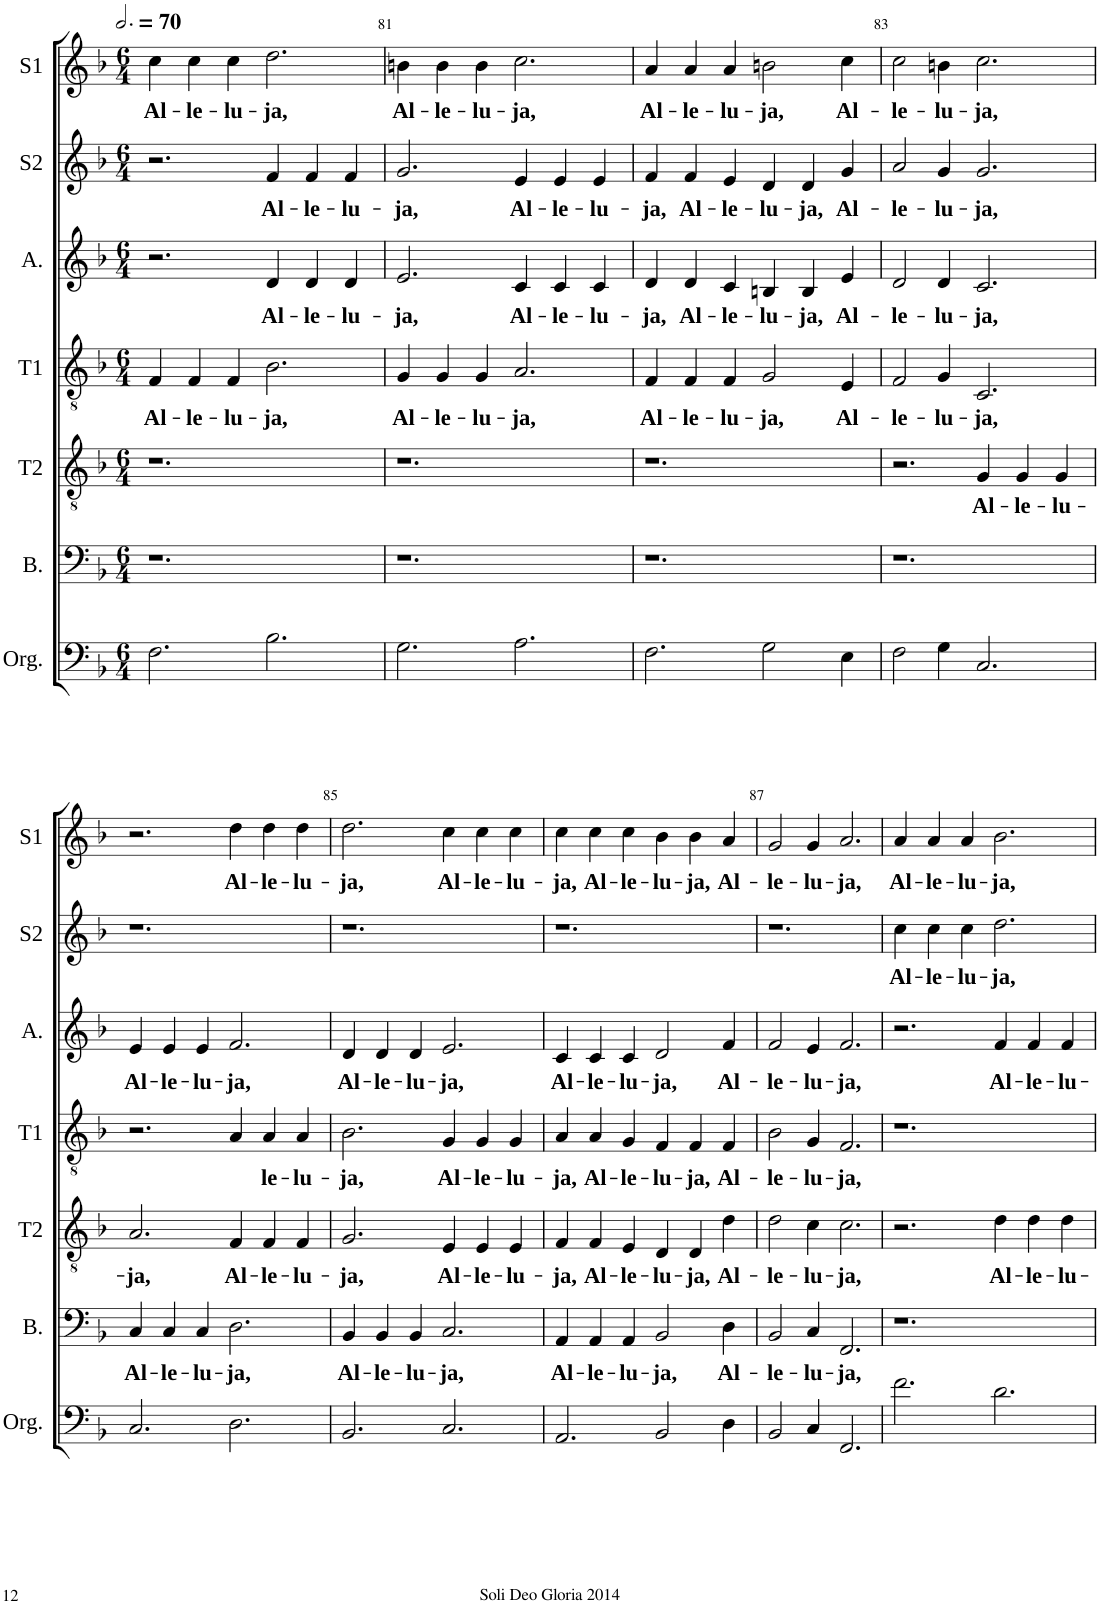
**kern	**kern	**text	**kern	**text	**kern	**text	**kern	**text	**kern	**text	**kern	**text
*part7	*part6	*part6	*part5	*part5	*part4	*part4	*part3	*part3	*part2	*part2	*part1	*part1
*staff7	*staff6	*staff6	*staff5	*staff5	*staff4	*staff4	*staff3	*staff3	*staff2	*staff2	*staff1	*staff1
*I"Organ	*I"Bass	*	*I"Tenor II	*	*I"Tenor I	*	*I"Alto	*	*I"Soprano II	*	*I"Soprano I	*
*I'Org.	*I'B.	*	*I'T2	*	*I'T1	*	*I'A.	*	*I'S2	*	*I'S1	*
!!LO:PB:g=z
*clefF4	*clefF4	*	*clefGv2	*	*clefGv2	*	*clefG2	*	*clefG2	*	*clefG2	*
*k[b-]	*k[b-]	*	*k[b-]	*	*k[b-]	*	*k[b-]	*	*k[b-]	*	*k[b-]	*
*M6/4	*M6/4	*	*M6/4	*	*M6/4	*	*M6/4	*	*M6/4	*	*M6/4	*
*MM210	*MM210	*	*MM210	*	*MM210	*	*MM210	*	*MM210	*	*MM210	*
=80	=80	=80	=80	=80	=80	=80	=80	=80	=80	=80	=80	=80
!	!	!	!	!	!	!LO:LY:b	!	!	!	!	!	!LO:LY:b
2.F\	1.r	.	1.r	.	4F/	Al-	2.r	.	2.r	.	4cc\	Al-
!	!	!	!	!	!	!LO:LY:b	!	!	!	!	!	!LO:LY:b
.	.	.	.	.	4F/	-le-	.	.	.	.	4cc\	-le-
!	!	!	!	!	!	!LO:LY:b	!	!	!	!	!	!LO:LY:b
.	.	.	.	.	4F/	-lu-	.	.	.	.	4cc\	-lu-
!	!	!	!	!	!	!LO:LY:b	!	!LO:LY:b	!	!LO:LY:b	!	!LO:LY:b
2.B-\	.	.	.	.	2.B-\	-ja,	4d/	Al-	4f/	Al-	2.dd\	-ja,
!	!	!	!	!	!	!	!	!LO:LY:b	!	!LO:LY:b	!	!
.	.	.	.	.	.	.	4d/	-le-	4f/	-le-	.	.
!	!	!	!	!	!	!	!	!LO:LY:b	!	!LO:LY:b	!	!
.	.	.	.	.	.	.	4d/	-lu-	4f/	-lu-	.	.
=81	=81	=81	=81	=81	=81	=81	=81	=81	=81	=81	=81	=81
!	!	!	!	!	!	!LO:LY:b	!	!LO:LY:b	!	!LO:LY:b	!	!LO:LY:b
2.G\	1.r	.	1.r	.	4G/	Al-	2.e/	-ja,	2.g/	-ja,	4bn\	Al-
!	!	!	!	!	!	!LO:LY:b	!	!	!	!	!	!LO:LY:b
.	.	.	.	.	4G/	-le-	.	.	.	.	4b\	-le-
!	!	!	!	!	!	!LO:LY:b	!	!	!	!	!	!LO:LY:b
.	.	.	.	.	4G/	-lu-	.	.	.	.	4b\	-lu-
!	!	!	!	!	!	!LO:LY:b	!	!LO:LY:b	!	!LO:LY:b	!	!LO:LY:b
2.A\	.	.	.	.	2.A/	-ja,	4c/	Al-	4e/	Al-	2.cc\	-ja,
!	!	!	!	!	!	!	!	!LO:LY:b	!	!LO:LY:b	!	!
.	.	.	.	.	.	.	4c/	-le-	4e/	-le-	.	.
!	!	!	!	!	!	!	!	!LO:LY:b	!	!LO:LY:b	!	!
.	.	.	.	.	.	.	4c/	-lu-	4e/	-lu-	.	.
=82	=82	=82	=82	=82	=82	=82	=82	=82	=82	=82	=82	=82
!	!	!	!	!	!	!LO:LY:b	!	!LO:LY:b	!	!LO:LY:b	!	!LO:LY:b
2.F\	1.r	.	1.r	.	4F/	Al-	4d/	-ja,	4f/	-ja,	4a/	Al-
!	!	!	!	!	!	!LO:LY:b	!	!LO:LY:b	!	!LO:LY:b	!	!LO:LY:b
.	.	.	.	.	4F/	-le-	4d/	Al-	4f/	Al-	4a/	-le-
!	!	!	!	!	!	!LO:LY:b	!	!LO:LY:b	!	!LO:LY:b	!	!LO:LY:b
.	.	.	.	.	4F/	-lu-	4c/	-le-	4e/	-le-	4a/	-lu-
!	!	!	!	!	!	!LO:LY:b	!	!LO:LY:b	!	!LO:LY:b	!	!LO:LY:b
2G\	.	.	.	.	2G/	-ja,	4Bn/	-lu-	4d/	-lu-	2bn\	-ja,
!	!	!	!	!	!	!	!	!LO:LY:b	!	!LO:LY:b	!	!
.	.	.	.	.	.	.	4B/	-ja,	4d/	-ja,	.	.
!	!	!	!	!	!	!LO:LY:b	!	!LO:LY:b	!	!LO:LY:b	!	!LO:LY:b
4E\	.	.	.	.	4E/	Al-	4e/	Al-	4g/	Al-	4cc\	Al-
=83	=83	=83	=83	=83	=83	=83	=83	=83	=83	=83	=83	=83
!	!	!	!	!	!	!LO:LY:b	!	!LO:LY:b	!	!LO:LY:b	!	!LO:LY:b
2F\	1.r	.	2.r	.	2F/	-le-	2d/	-le-	2a/	-le-	2cc\	-le-
!	!	!	!	!	!	!LO:LY:b	!	!LO:LY:b	!	!LO:LY:b	!	!LO:LY:b
4G\	.	.	.	.	4G/	-lu-	4d/	-lu-	4g/	-lu-	4bn\	-lu-
!	!	!	!	!LO:LY:b	!	!LO:LY:b	!	!LO:LY:b	!	!LO:LY:b	!	!LO:LY:b
2.C/	.	.	4G/	Al-	2.C/	-ja,	2.c/	-ja,	2.g/	-ja,	2.cc\	-ja,
!	!	!	!	!LO:LY:b	!	!	!	!	!	!	!	!
.	.	.	4G/	-le-	.	.	.	.	.	.	.	.
!	!	!	!	!LO:LY:b	!	!	!	!	!	!	!	!
.	.	.	4G/	-lu-	.	.	.	.	.	.	.	.
!!LO:LB:g=z
=84	=84	=84	=84	=84	=84	=84	=84	=84	=84	=84	=84	=84
!	!	!LO:LY:b	!	!LO:LY:b	!	!	!	!LO:LY:b	!	!	!	!
2.C/	4C/	Al-	2.A/	-ja,	2.r	.	4e/	Al-	1.r	.	2.r	.
!	!	!LO:LY:b	!	!	!	!	!	!LO:LY:b	!	!	!	!
.	4C/	-le-	.	.	.	.	4e/	-le-	.	.	.	.
!	!	!LO:LY:b	!	!	!	!	!	!LO:LY:b	!	!	!	!
.	4C/	-lu-	.	.	.	.	4e/	-lu-	.	.	.	.
!	!	!LO:LY:b	!	!LO:LY:b	!	!	!	!LO:LY:b	!	!	!	!LO:LY:b
2.D\	2.D\	-ja,	4F/	Al-	4A/	.	2.f/	-ja,	.	.	4dd\	Al-
!	!	!	!	!LO:LY:b	!	!LO:LY:b	!	!	!	!	!	!LO:LY:b
.	.	.	4F/	-le-	4A/	-le-	.	.	.	.	4dd\	-le-
!	!	!	!	!LO:LY:b	!	!LO:LY:b	!	!	!	!	!	!LO:LY:b
.	.	.	4F/	-lu-	4A/	-lu-	.	.	.	.	4dd\	-lu-
=85	=85	=85	=85	=85	=85	=85	=85	=85	=85	=85	=85	=85
!	!	!LO:LY:b	!	!LO:LY:b	!	!LO:LY:b	!	!LO:LY:b	!	!	!	!LO:LY:b
2.BB-/	4BB-/	Al-	2.G/	-ja,	2.B-\	-ja,	4d/	Al-	1.r	.	2.dd\	-ja,
!	!	!LO:LY:b	!	!	!	!	!	!LO:LY:b	!	!	!	!
.	4BB-/	-le-	.	.	.	.	4d/	-le-	.	.	.	.
!	!	!LO:LY:b	!	!	!	!	!	!LO:LY:b	!	!	!	!
.	4BB-/	-lu-	.	.	.	.	4d/	-lu-	.	.	.	.
!	!	!LO:LY:b	!	!LO:LY:b	!	!LO:LY:b	!	!LO:LY:b	!	!	!	!LO:LY:b
2.C/	2.C/	-ja,	4E/	Al-	4G/	Al-	2.e/	-ja,	.	.	4cc\	Al-
!	!	!	!	!LO:LY:b	!	!LO:LY:b	!	!	!	!	!	!LO:LY:b
.	.	.	4E/	-le-	4G/	-le-	.	.	.	.	4cc\	-le-
!	!	!	!	!LO:LY:b	!	!LO:LY:b	!	!	!	!	!	!LO:LY:b
.	.	.	4E/	-lu-	4G/	-lu-	.	.	.	.	4cc\	-lu-
=86	=86	=86	=86	=86	=86	=86	=86	=86	=86	=86	=86	=86
!	!	!LO:LY:b	!	!LO:LY:b	!	!LO:LY:b	!	!LO:LY:b	!	!	!	!LO:LY:b
2.AA/	4AA/	Al-	4F/	-ja,	4A/	-ja,	4c/	Al-	1.r	.	4cc\	-ja,
!	!	!LO:LY:b	!	!LO:LY:b	!	!LO:LY:b	!	!LO:LY:b	!	!	!	!LO:LY:b
.	4AA/	-le-	4F/	Al-	4A/	Al-	4c/	-le-	.	.	4cc\	Al-
!	!	!LO:LY:b	!	!LO:LY:b	!	!LO:LY:b	!	!LO:LY:b	!	!	!	!LO:LY:b
.	4AA/	-lu-	4E/	-le-	4G/	-le-	4c/	-lu-	.	.	4cc\	-le-
!	!	!LO:LY:b	!	!LO:LY:b	!	!LO:LY:b	!	!LO:LY:b	!	!	!	!LO:LY:b
2BB-/	2BB-/	-ja,	4D/	-lu-	4F/	-lu-	2d/	-ja,	.	.	4b-\	-lu-
!	!	!	!	!LO:LY:b	!	!LO:LY:b	!	!	!	!	!	!LO:LY:b
.	.	.	4D/	-ja,	4F/	-ja,	.	.	.	.	4b-\	-ja,
!	!	!LO:LY:b	!	!LO:LY:b	!	!LO:LY:b	!	!LO:LY:b	!	!	!	!LO:LY:b
4D\	4D\	Al-	4d\	Al-	4F/	Al-	4f/	Al-	.	.	4a/	Al-
=87	=87	=87	=87	=87	=87	=87	=87	=87	=87	=87	=87	=87
!	!	!LO:LY:b	!	!LO:LY:b	!	!LO:LY:b	!	!LO:LY:b	!	!	!	!LO:LY:b
2BB-/	2BB-/	-le-	2d\	-le-	2B-\	-le-	2f/	-le-	1.r	.	2g/	-le-
!	!	!LO:LY:b	!	!LO:LY:b	!	!LO:LY:b	!	!LO:LY:b	!	!	!	!LO:LY:b
4C/	4C/	-lu-	4c\	-lu-	4G/	-lu-	4e/	-lu-	.	.	4g/	-lu-
!	!	!LO:LY:b	!	!LO:LY:b	!	!LO:LY:b	!	!LO:LY:b	!	!	!	!LO:LY:b
2.FF/	2.FF/	-ja,	2.c\	-ja,	2.F/	-ja,	2.f/	-ja,	.	.	2.a/	-ja,
=88	=88	=88	=88	=88	=88	=88	=88	=88	=88	=88	=88	=88
!	!	!	!	!	!	!	!	!	!	!LO:LY:b	!	!LO:LY:b
2.f\	1.r	.	2.r	.	1.r	.	2.r	.	4cc\	Al-	4a/	Al-
!	!	!	!	!	!	!	!	!	!	!LO:LY:b	!	!LO:LY:b
.	.	.	.	.	.	.	.	.	4cc\	-le-	4a/	-le-
!	!	!	!	!	!	!	!	!	!	!LO:LY:b	!	!LO:LY:b
.	.	.	.	.	.	.	.	.	4cc\	-lu-	4a/	-lu-
!	!	!	!	!LO:LY:b	!	!	!	!LO:LY:b	!	!LO:LY:b	!	!LO:LY:b
2.d\	.	.	4d\	Al-	.	.	4f/	Al-	2.dd\	-ja,	2.b-\	-ja,
!	!	!	!	!LO:LY:b	!	!	!	!LO:LY:b	!	!	!	!
.	.	.	4d\	-le-	.	.	4f/	-le-	.	.	.	.
!	!	!	!	!LO:LY:b	!	!	!	!LO:LY:b	!	!	!	!
.	.	.	4d\	-lu-	.	.	4f/	-lu-	.	.	.	.
=	=	=	=	=	=	=	=	=	=	=	=	=
*-	*-	*-	*-	*-	*-	*-	*-	*-	*-	*-	*-	*-
